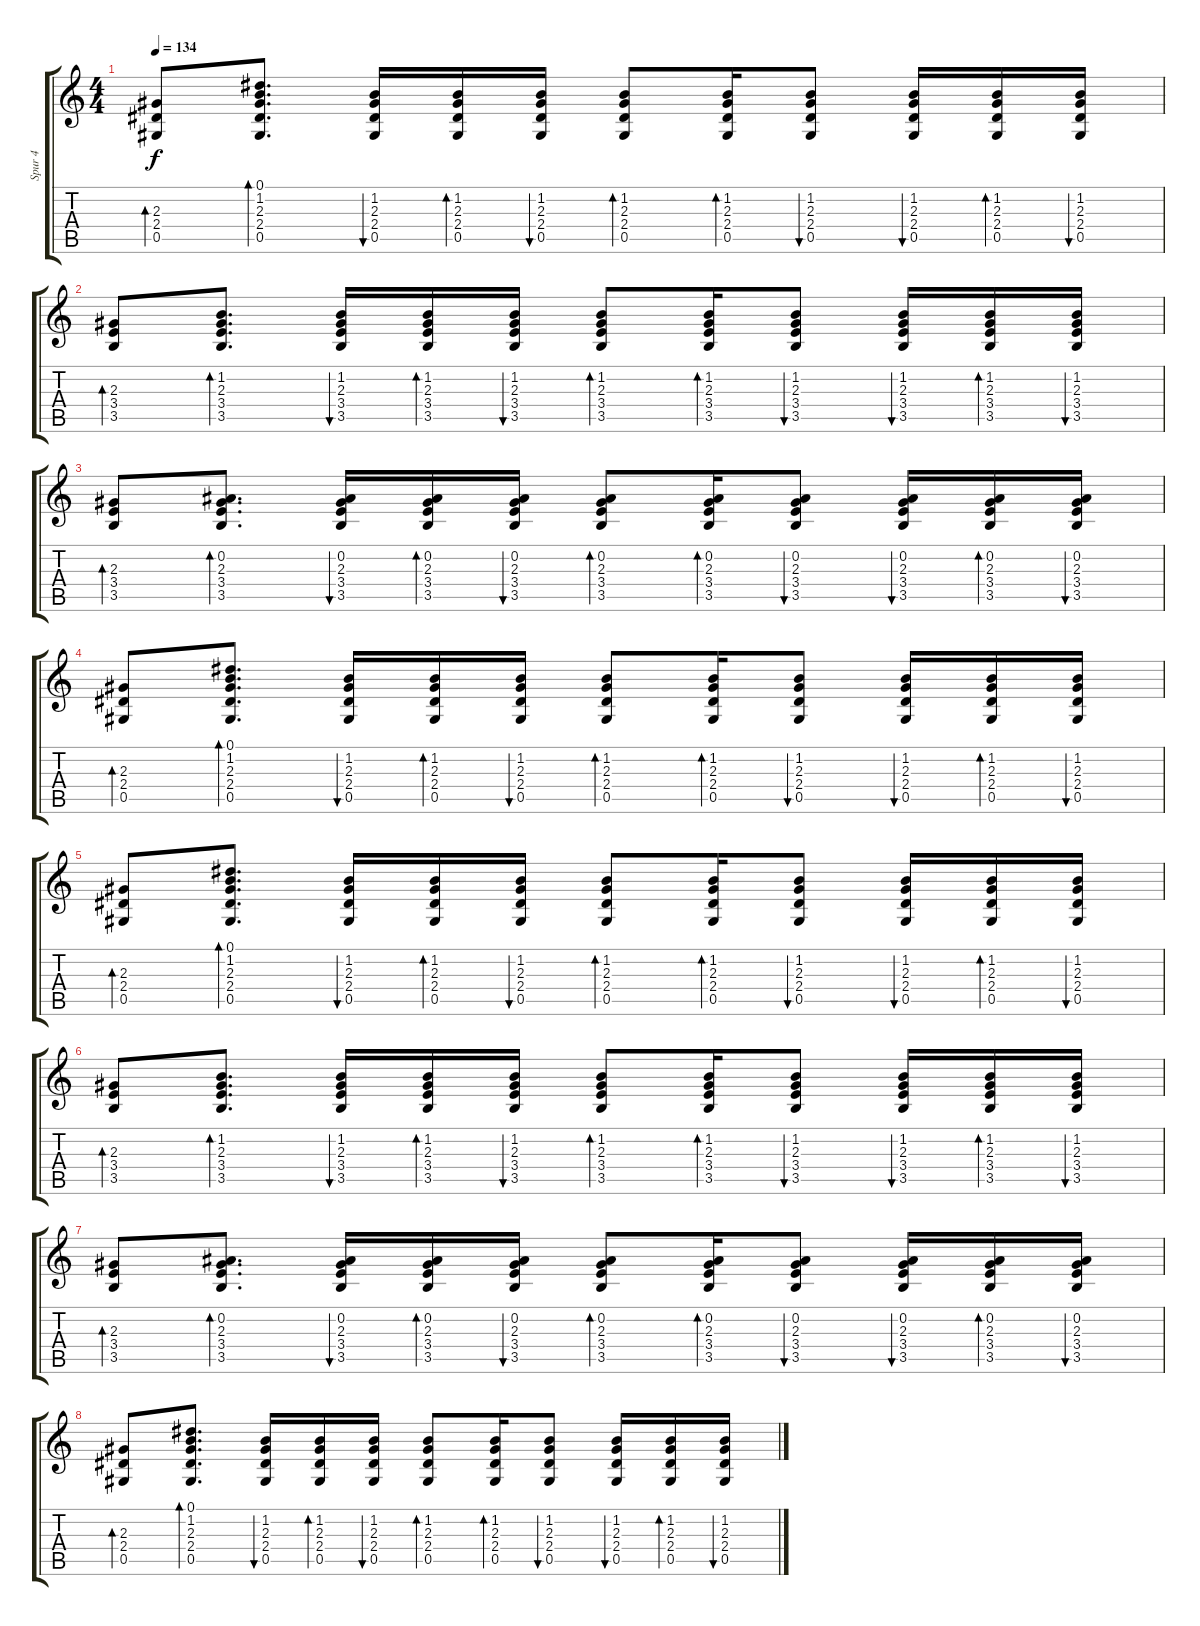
\track ("Spur 4" "Spur 4") {instrument acousticguitarsteel}
\staff {score tabs}
\tuning (Eb4 Bb3 Gb3 Db3 Ab2 Eb2) {hide}
\ts (4 4)
\tempo 134
\clef g2
\ks c
(2.3 2.4 0.5).8{bd 30 dy f} (0.1 1.2 2.3 2.4 0.5).8{d bd 30} (1.2 2.3 2.4 0.5).16{bu 30} (1.2 2.3 2.4 0.5).16{bd 30} (1.2 2.3 2.4 0.5).16{bu 30} (1.2 2.3 2.4 0.5).8{bd 30} (1.2 2.3 2.4 0.5).16{bd 30} (1.2 2.3 2.4 0.5).8{bu 30} (1.2 2.3 2.4 0.5).16{bu 30} (1.2 2.3 2.4 0.5).16{bd 30} (1.2 2.3 2.4 0.5).16{bu 30} |
(2.3 3.4 3.5).8{bd 30} (1.2 2.3 3.4 3.5).8{d bd 30} (1.2 2.3 3.4 3.5).16{bu 30} (1.2 2.3 3.4 3.5).16{bd 30} (1.2 2.3 3.4 3.5).16{bu 30} (1.2 2.3 3.4 3.5).8{bd 30} (1.2 2.3 3.4 3.5).16{bd 30} (1.2 2.3 3.4 3.5).8{bu 30} (1.2 2.3 3.4 3.5).16{bu 30} (1.2 2.3 3.4 3.5).16{bd 30} (1.2 2.3 3.4 3.5).16{bu 30} |
(2.3 3.4 3.5).8{bd 30} (0.2 2.3 3.4 3.5).8{d bd 30} (0.2 2.3 3.4 3.5).16{bu 30} (0.2 2.3 3.4 3.5).16{bd 30} (0.2 2.3 3.4 3.5).16{bu 30} (0.2 2.3 3.4 3.5).8{bd 30} (0.2 2.3 3.4 3.5).16{bd 30} (0.2 2.3 3.4 3.5).8{bu 30} (0.2 2.3 3.4 3.5).16{bu 30} (0.2 2.3 3.4 3.5).16{bd 30} (0.2 2.3 3.4 3.5).16{bu 30} |
(2.3 2.4 0.5).8{bd 30} (0.1 1.2 2.3 2.4 0.5).8{d bd 30} (1.2 2.3 2.4 0.5).16{bu 30} (1.2 2.3 2.4 0.5).16{bd 30} (1.2 2.3 2.4 0.5).16{bu 30} (1.2 2.3 2.4 0.5).8{bd 30} (1.2 2.3 2.4 0.5).16{bd 30} (1.2 2.3 2.4 0.5).8{bu 30} (1.2 2.3 2.4 0.5).16{bu 30} (1.2 2.3 2.4 0.5).16{bd 30} (1.2 2.3 2.4 0.5).16{bu 30} |
(2.3 2.4 0.5).8{bd 30} (0.1 1.2 2.3 2.4 0.5).8{d bd 30} (1.2 2.3 2.4 0.5).16{bu 30} (1.2 2.3 2.4 0.5).16{bd 30} (1.2 2.3 2.4 0.5).16{bu 30} (1.2 2.3 2.4 0.5).8{bd 30} (1.2 2.3 2.4 0.5).16{bd 30} (1.2 2.3 2.4 0.5).8{bu 30} (1.2 2.3 2.4 0.5).16{bu 30} (1.2 2.3 2.4 0.5).16{bd 30} (1.2 2.3 2.4 0.5).16{bu 30} |
(2.3 3.4 3.5).8{bd 30} (1.2 2.3 3.4 3.5).8{d bd 30} (1.2 2.3 3.4 3.5).16{bu 30} (1.2 2.3 3.4 3.5).16{bd 30} (1.2 2.3 3.4 3.5).16{bu 30} (1.2 2.3 3.4 3.5).8{bd 30} (1.2 2.3 3.4 3.5).16{bd 30} (1.2 2.3 3.4 3.5).8{bu 30} (1.2 2.3 3.4 3.5).16{bu 30} (1.2 2.3 3.4 3.5).16{bd 30} (1.2 2.3 3.4 3.5).16{bu 30} |
(2.3 3.4 3.5).8{bd 30} (0.2 2.3 3.4 3.5).8{d bd 30} (0.2 2.3 3.4 3.5).16{bu 30} (0.2 2.3 3.4 3.5).16{bd 30} (0.2 2.3 3.4 3.5).16{bu 30} (0.2 2.3 3.4 3.5).8{bd 30} (0.2 2.3 3.4 3.5).16{bd 30} (0.2 2.3 3.4 3.5).8{bu 30} (0.2 2.3 3.4 3.5).16{bu 30} (0.2 2.3 3.4 3.5).16{bd 30} (0.2 2.3 3.4 3.5).16{bu 30} |
(2.3 2.4 0.5).8{bd 30} (0.1 1.2 2.3 2.4 0.5).8{d bd 30} (1.2 2.3 2.4 0.5).16{bu 30} (1.2 2.3 2.4 0.5).16{bd 30} (1.2 2.3 2.4 0.5).16{bu 30} (1.2 2.3 2.4 0.5).8{bd 30} (1.2 2.3 2.4 0.5).16{bd 30} (1.2 2.3 2.4 0.5).8{bu 30} (1.2 2.3 2.4 0.5).16{bu 30} (1.2 2.3 2.4 0.5).16{bd 30} (1.2 2.3 2.4 0.5).16{bu 30}
